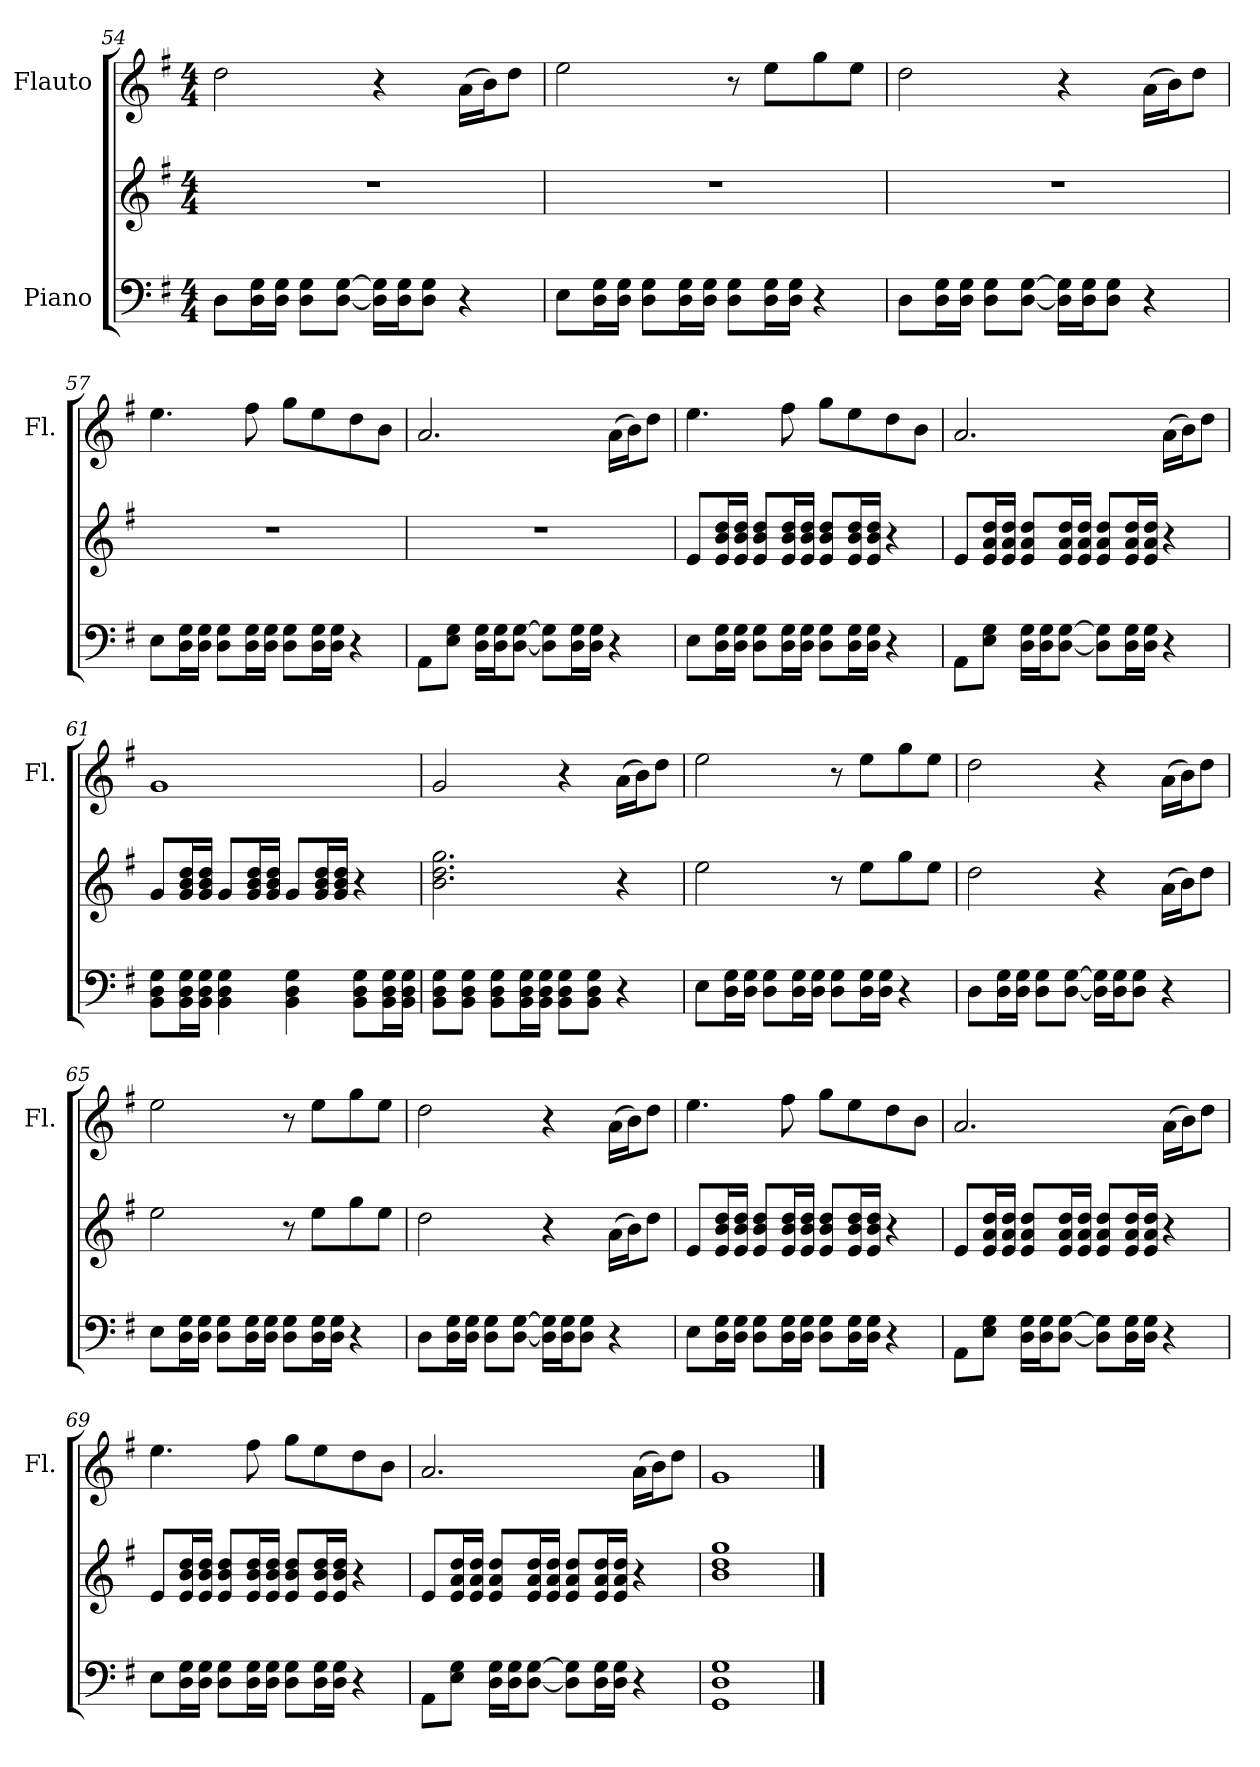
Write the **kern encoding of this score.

**kern	**kern	**kern
*part2	*part2	*part1
*staff3	*staff2	*staff1
*I"Piano	*	*I"Flauto
*	*	*I'Fl.
!!LO:LB:g=z
*clefF4	*clefG2	*clefG2
*k[f#]	*k[f#]	*k[f#]
*M4/4	*M4/4	*M4/4
=54	=54	=54
8D\L	1r	2dd\
16D\ 16G\L	.	.
16D\ 16G\JJ	.	.
8D\ 8G\L	.	.
[8D\ [8G\J	.	.
16D\] 16G\]LL	.	4r
16D\ 16G\J	.	.
8D\ 8G\J	.	.
4r	.	(16a\LL
.	.	16b\J)
.	.	8dd\J
=55	=55	=55
8E\L	1r	2ee\
16D\ 16G\L	.	.
16D\ 16G\JJ	.	.
8D\ 8G\L	.	.
16D\ 16G\L	.	.
16D\ 16G\JJ	.	.
8D\ 8G\L	.	8r
16D\ 16G\L	.	8ee\L
16D\ 16G\JJ	.	.
4r	.	8gg\
.	.	8ee\J
=56	=56	=56
8D\L	1r	2dd\
16D\ 16G\L	.	.
16D\ 16G\JJ	.	.
8D\ 8G\L	.	.
[8D\ [8G\J	.	.
16D\] 16G\]LL	.	4r
16D\ 16G\J	.	.
8D\ 8G\J	.	.
4r	.	(16a\LL
.	.	16b\J)
.	.	8dd\J
=57	=57	=57
8E\L	1r	4.ee\
16D\ 16G\L	.	.
16D\ 16G\JJ	.	.
8D\ 8G\L	.	.
16D\ 16G\L	.	8ff#\
16D\ 16G\JJ	.	.
8D\ 8G\L	.	8gg\L
16D\ 16G\L	.	8ee\
16D\ 16G\JJ	.	.
4r	.	8dd\
.	.	8b\J
!!LO:PB:g=z
=58	=58	=58
8AA\L	1r	2.a/
8E\ 8G\J	.	.
16D\ 16G\LL	.	.
16D\ 16G\J	.	.
[8D\ [8G\J	.	.
8D\] 8G\]L	.	.
16D\ 16G\L	.	.
16D\ 16G\JJ	.	.
4r	.	(16a\LL
.	.	16b\J)
.	.	8dd\J
=59	=59	=59
8E\L	8e/L	4.ee\
16D\ 16G\L	16e/ 16b/ 16dd/L	.
16D\ 16G\JJ	16e/ 16b/ 16dd/JJ	.
8D\ 8G\L	8e/ 8b/ 8dd/L	.
16D\ 16G\L	16e/ 16b/ 16dd/L	8ff#\
16D\ 16G\JJ	16e/ 16b/ 16dd/JJ	.
8D\ 8G\L	8e/ 8b/ 8dd/L	8gg\L
16D\ 16G\L	16e/ 16b/ 16dd/L	8ee\
16D\ 16G\JJ	16e/ 16b/ 16dd/JJ	.
4r	4r	8dd\
.	.	8b\J
=60	=60	=60
8AA\L	8e/L	2.a/
8E\ 8G\J	16e/ 16a/ 16dd/L	.
.	16e/ 16a/ 16dd/JJ	.
16D\ 16G\LL	8e/ 8a/ 8dd/L	.
16D\ 16G\J	.	.
[8D\ [8G\J	16e/ 16a/ 16dd/L	.
.	16e/ 16a/ 16dd/JJ	.
8D\] 8G\]L	8e/ 8a/ 8dd/L	.
16D\ 16G\L	16e/ 16a/ 16dd/L	.
16D\ 16G\JJ	16e/ 16a/ 16dd/JJ	.
4r	4r	(16a\LL
.	.	16b\J)
.	.	8dd\J
=61	=61	=61
8BB\ 8D\ 8G\L	8g/L	1g
16BB\ 16D\ 16G\L	16g/ 16b/ 16dd/L	.
16BB\ 16D\ 16G\JJ	16g/ 16b/ 16dd/JJ	.
4BB\ 4D\ 4G\	8g/L	.
.	16g/ 16b/ 16dd/L	.
.	16g/ 16b/ 16dd/JJ	.
4BB\ 4D\ 4G\	8g/L	.
.	16g/ 16b/ 16dd/L	.
.	16g/ 16b/ 16dd/JJ	.
8BB\ 8D\ 8G\L	4r	.
16BB\ 16D\ 16G\L	.	.
16BB\ 16D\ 16G\JJ	.	.
!!LO:LB:g=z
=62	=62	=62
8BB\ 8D\ 8G\L	2.b\ 2.dd\ 2.gg\	2g/
8BB\ 8D\ 8G\J	.	.
8BB\ 8D\ 8G\L	.	.
16BB\ 16D\ 16G\L	.	.
16BB\ 16D\ 16G\JJ	.	.
8BB\ 8D\ 8G\L	.	4r
8BB\ 8D\ 8G\J	.	.
4r	4r	(16a\LL
.	.	16b\J)
.	.	8dd\J
=63	=63	=63
8E\L	2ee\	2ee\
16D\ 16G\L	.	.
16D\ 16G\JJ	.	.
8D\ 8G\L	.	.
16D\ 16G\L	.	.
16D\ 16G\JJ	.	.
8D\ 8G\L	8r	8r
16D\ 16G\L	8ee\L	8ee\L
16D\ 16G\JJ	.	.
4r	8gg\	8gg\
.	8ee\J	8ee\J
=64	=64	=64
8D\L	2dd\	2dd\
16D\ 16G\L	.	.
16D\ 16G\JJ	.	.
8D\ 8G\L	.	.
[8D\ [8G\J	.	.
16D\] 16G\]LL	4r	4r
16D\ 16G\J	.	.
8D\ 8G\J	.	.
4r	(16a\LL	(16a\LL
.	16b\J)	16b\J)
.	8dd\J	8dd\J
=65	=65	=65
8E\L	2ee\	2ee\
16D\ 16G\L	.	.
16D\ 16G\JJ	.	.
8D\ 8G\L	.	.
16D\ 16G\L	.	.
16D\ 16G\JJ	.	.
8D\ 8G\L	8r	8r
16D\ 16G\L	8ee\L	8ee\L
16D\ 16G\JJ	.	.
4r	8gg\	8gg\
.	8ee\J	8ee\J
!!LO:LB:g=z
=66	=66	=66
8D\L	2dd\	2dd\
16D\ 16G\L	.	.
16D\ 16G\JJ	.	.
8D\ 8G\L	.	.
[8D\ [8G\J	.	.
16D\] 16G\]LL	4r	4r
16D\ 16G\J	.	.
8D\ 8G\J	.	.
4r	(16a\LL	(16a\LL
.	16b\J)	16b\J)
.	8dd\J	8dd\J
=67	=67	=67
8E\L	8e/L	4.ee\
16D\ 16G\L	16e/ 16b/ 16dd/L	.
16D\ 16G\JJ	16e/ 16b/ 16dd/JJ	.
8D\ 8G\L	8e/ 8b/ 8dd/L	.
16D\ 16G\L	16e/ 16b/ 16dd/L	8ff#\
16D\ 16G\JJ	16e/ 16b/ 16dd/JJ	.
8D\ 8G\L	8e/ 8b/ 8dd/L	8gg\L
16D\ 16G\L	16e/ 16b/ 16dd/L	8ee\
16D\ 16G\JJ	16e/ 16b/ 16dd/JJ	.
4r	4r	8dd\
.	.	8b\J
=68	=68	=68
8AA\L	8e/L	2.a/
8E\ 8G\J	16e/ 16a/ 16dd/L	.
.	16e/ 16a/ 16dd/JJ	.
16D\ 16G\LL	8e/ 8a/ 8dd/L	.
16D\ 16G\J	.	.
[8D\ [8G\J	16e/ 16a/ 16dd/L	.
.	16e/ 16a/ 16dd/JJ	.
8D\] 8G\]L	8e/ 8a/ 8dd/L	.
16D\ 16G\L	16e/ 16a/ 16dd/L	.
16D\ 16G\JJ	16e/ 16a/ 16dd/JJ	.
4r	4r	(16a\LL
.	.	16b\J)
.	.	8dd\J
=69	=69	=69
8E\L	8e/L	4.ee\
16D\ 16G\L	16e/ 16b/ 16dd/L	.
16D\ 16G\JJ	16e/ 16b/ 16dd/JJ	.
8D\ 8G\L	8e/ 8b/ 8dd/L	.
16D\ 16G\L	16e/ 16b/ 16dd/L	8ff#\
16D\ 16G\JJ	16e/ 16b/ 16dd/JJ	.
8D\ 8G\L	8e/ 8b/ 8dd/L	8gg\L
16D\ 16G\L	16e/ 16b/ 16dd/L	8ee\
16D\ 16G\JJ	16e/ 16b/ 16dd/JJ	.
4r	4r	8dd\
.	.	8b\J
!!LO:LB:g=z
=70	=70	=70
8AA\L	8e/L	2.a/
8E\ 8G\J	16e/ 16a/ 16dd/L	.
.	16e/ 16a/ 16dd/JJ	.
16D\ 16G\LL	8e/ 8a/ 8dd/L	.
16D\ 16G\J	.	.
[8D\ [8G\J	16e/ 16a/ 16dd/L	.
.	16e/ 16a/ 16dd/JJ	.
8D\] 8G\]L	8e/ 8a/ 8dd/L	.
16D\ 16G\L	16e/ 16a/ 16dd/L	.
16D\ 16G\JJ	16e/ 16a/ 16dd/JJ	.
4r	4r	(16a\LL
.	.	16b\J)
.	.	8dd\J
=71	=71	=71
1GG 1D 1G	1b 1dd 1gg	1g
==	==	==
*-	*-	*-
